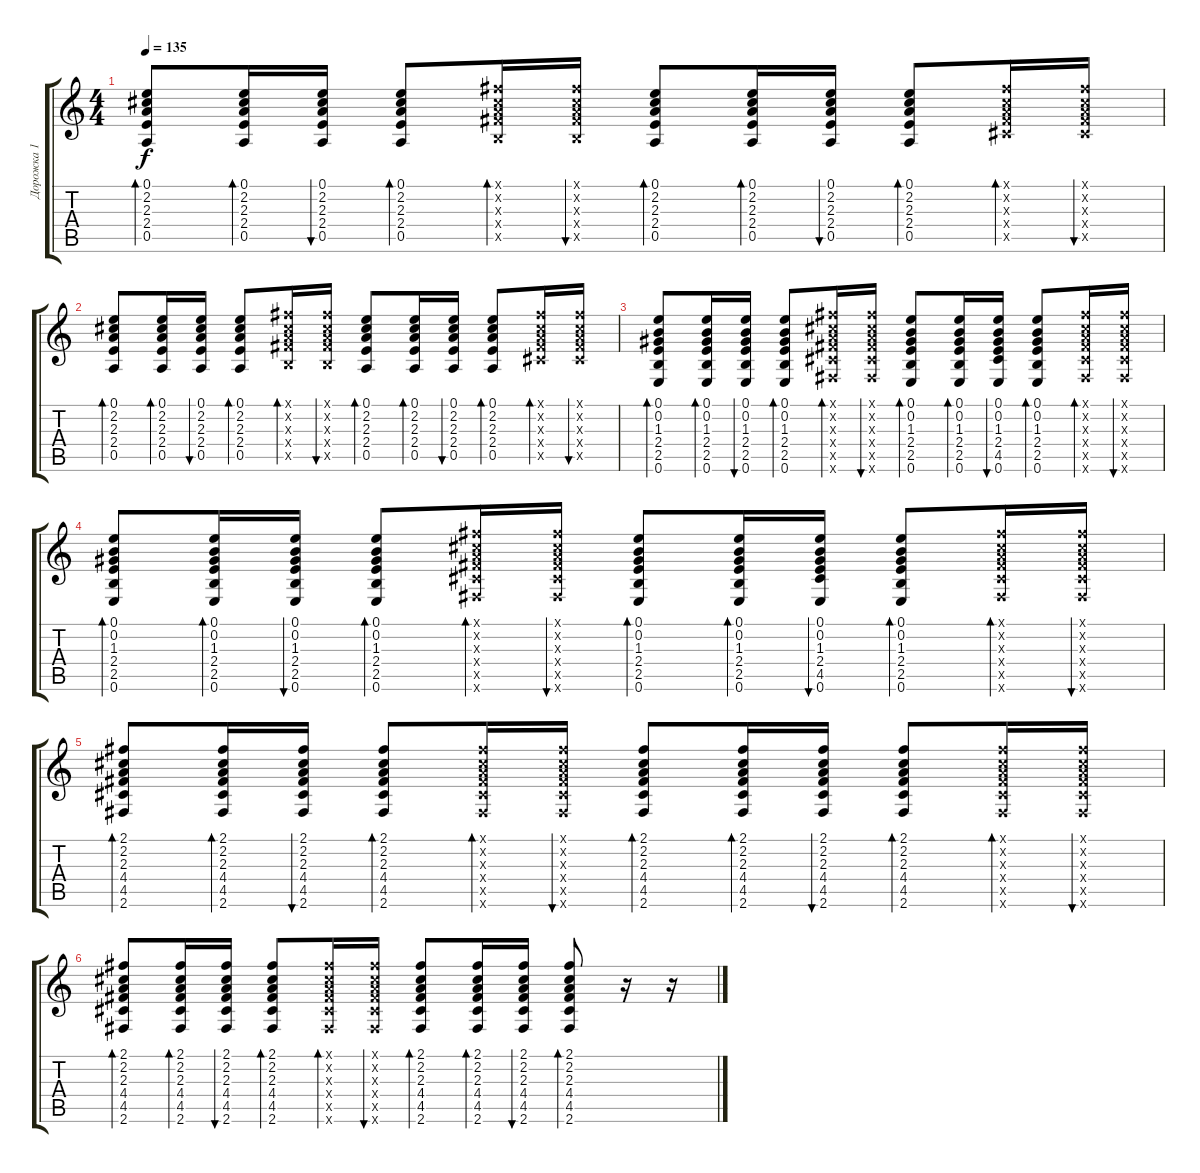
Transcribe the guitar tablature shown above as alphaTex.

\track ("Дорожка 1" "Дорожка 1") {instrument acousticguitarsteel}
\staff {score tabs}
\tuning (E4 B3 G3 D3 A2 E2) {hide}
\ts (4 4)
\tempo 135
\clef g2
\ks c
(0.1 2.2 2.3 2.4 0.5).8{bd 60 dy f} (0.1 2.2 2.3 2.4 0.5).16{bd 60} (0.1 2.2 2.3 2.4 0.5).16{bu 60} (0.1 2.2 2.3 2.4 0.5).8{bd 60} (2.1{x} 2.2{x} 2.3{x} 4.4{x} 2.5{x}).16{bd 60} (2.1{x} 2.2{x} 2.3{x} 4.4{x} 2.5{x}).16{bu 60} (0.1 2.2 2.3 2.4 0.5).8{bd 60} (0.1 2.2 2.3 2.4 0.5).16{bd 60} (0.1 2.2 2.3 2.4 0.5).16{bu 60} (0.1 2.2 2.3 2.4 0.5).8{bd 60} (2.1{x} 2.2{x} 2.3{x} 4.4{x} 4.5{x}).16{bd 60} (2.1{x} 2.2{x} 2.3{x} 4.4{x} 4.5{x}).16{bu 60} |
(0.1 2.2 2.3 2.4 0.5).8{bd 60} (0.1 2.2 2.3 2.4 0.5).16{bd 60} (0.1 2.2 2.3 2.4 0.5).16{bu 60} (0.1 2.2 2.3 2.4 0.5).8{bd 60} (2.1{x} 2.2{x} 2.3{x} 4.4{x} 2.5{x}).16{bd 60} (2.1{x} 2.2{x} 2.3{x} 4.4{x} 2.5{x}).16{bu 60} (0.1 2.2 2.3 2.4 0.5).8{bd 60} (0.1 2.2 2.3 2.4 0.5).16{bd 60} (0.1 2.2 2.3 2.4 0.5).16{bu 60} (0.1 2.2 2.3 2.4 0.5).8{bd 60} (2.1{x} 2.2{x} 2.3{x} 4.4{x} 4.5{x}).16{bd 60} (2.1{x} 2.2{x} 2.3{x} 4.4{x} 4.5{x}).16{bu 60} |
(0.1 0.2 1.3 2.4 2.5 0.6).8{bd 60} (0.1 0.2 1.3 2.4 2.5 0.6).16{bd 60} (0.1 0.2 1.3 2.4 2.5 0.6).16{bu 60} (0.1 0.2 1.3 2.4 2.5 0.6).8{bd 60} (2.1{x} 2.2{x} 2.3{x} 4.4{x} 4.5{x} 2.6{x}).16{bd 60} (2.1{x} 2.2{x} 2.3{x} 4.4{x} 4.5{x} 2.6{x}).16{bu 60} (0.1 0.2 1.3 2.4 2.5 0.6).8{bd 60} (0.1 0.2 1.3 2.4 2.5 0.6).16{bd 60} (0.1 0.2 1.3 2.4 4.5 0.6).16{bu 60} (0.1 0.2 1.3 2.4 2.5 0.6).8{bd 60} (2.1{x} 2.2{x} 2.3{x} 4.4{x} 4.5{x} 2.6{x}).16{bd 60} (2.1{x} 2.2{x} 2.3{x} 4.4{x} 4.5{x} 2.6{x}).16{bu 60} |
(0.1 0.2 1.3 2.4 2.5 0.6).8{bd 60} (0.1 0.2 1.3 2.4 2.5 0.6).16{bd 60} (0.1 0.2 1.3 2.4 2.5 0.6).16{bu 60} (0.1 0.2 1.3 2.4 2.5 0.6).8{bd 60} (2.1{x} 2.2{x} 2.3{x} 4.4{x} 4.5{x} 2.6{x}).16{bd 60} (2.1{x} 2.2{x} 2.3{x} 4.4{x} 4.5{x} 2.6{x}).16{bu 60} (0.1 0.2 1.3 2.4 2.5 0.6).8{bd 60} (0.1 0.2 1.3 2.4 2.5 0.6).16{bd 60} (0.1 0.2 1.3 2.4 4.5 0.6).16{bu 60} (0.1 0.2 1.3 2.4 2.5 0.6).8{bd 60} (2.1{x} 2.2{x} 2.3{x} 4.4{x} 4.5{x} 2.6{x}).16{bd 60} (2.1{x} 2.2{x} 2.3{x} 4.4{x} 4.5{x} 2.6{x}).16{bu 60} |
(2.1 2.2 2.3 4.4 4.5 2.6).8{bd 60} (2.1 2.2 2.3 4.4 4.5 2.6).16{bd 60} (2.1 2.2 2.3 4.4 4.5 2.6).16{bu 60} (2.1 2.2 2.3 4.4 4.5 2.6).8{bd 60} (2.1{x} 2.2{x} 2.3{x} 4.4{x} 4.5{x} 2.6{x}).16{bd 60} (2.1{x} 2.2{x} 2.3{x} 4.4{x} 4.5{x} 2.6{x}).16{bu 60} (2.1 2.2 2.3 4.4 4.5 2.6).8{bd 60} (2.1 2.2 2.3 4.4 4.5 2.6).16{bd 60} (2.1 2.2 2.3 4.4 4.5 2.6).16{bu 60} (2.1 2.2 2.3 4.4 4.5 2.6).8{bd 60} (2.1{x} 2.2{x} 2.3{x} 4.4{x} 4.5{x} 2.6{x}).16{bd 60} (2.1{x} 2.2{x} 2.3{x} 4.4{x} 4.5{x} 2.6{x}).16{bu 60} |
(2.1 2.2 2.3 4.4 4.5 2.6).8{bd 60} (2.1 2.2 2.3 4.4 4.5 2.6).16{bd 60} (2.1 2.2 2.3 4.4 4.5 2.6).16{bu 60} (2.1 2.2 2.3 4.4 4.5 2.6).8{bd 60} (2.1{x} 2.2{x} 2.3{x} 4.4{x} 4.5{x} 2.6{x}).16{bd 60} (2.1{x} 2.2{x} 2.3{x} 4.4{x} 4.5{x} 2.6{x}).16{bu 60} (2.1 2.2 2.3 4.4 4.5 2.6).8{bd 60} (2.1 2.2 2.3 4.4 4.5 2.6).16{bd 60} (2.1 2.2 2.3 4.4 4.5 2.6).16{bu 60} (2.1 2.2 2.3 4.4 4.5 2.6).8{bd 60} r.16 r.16
